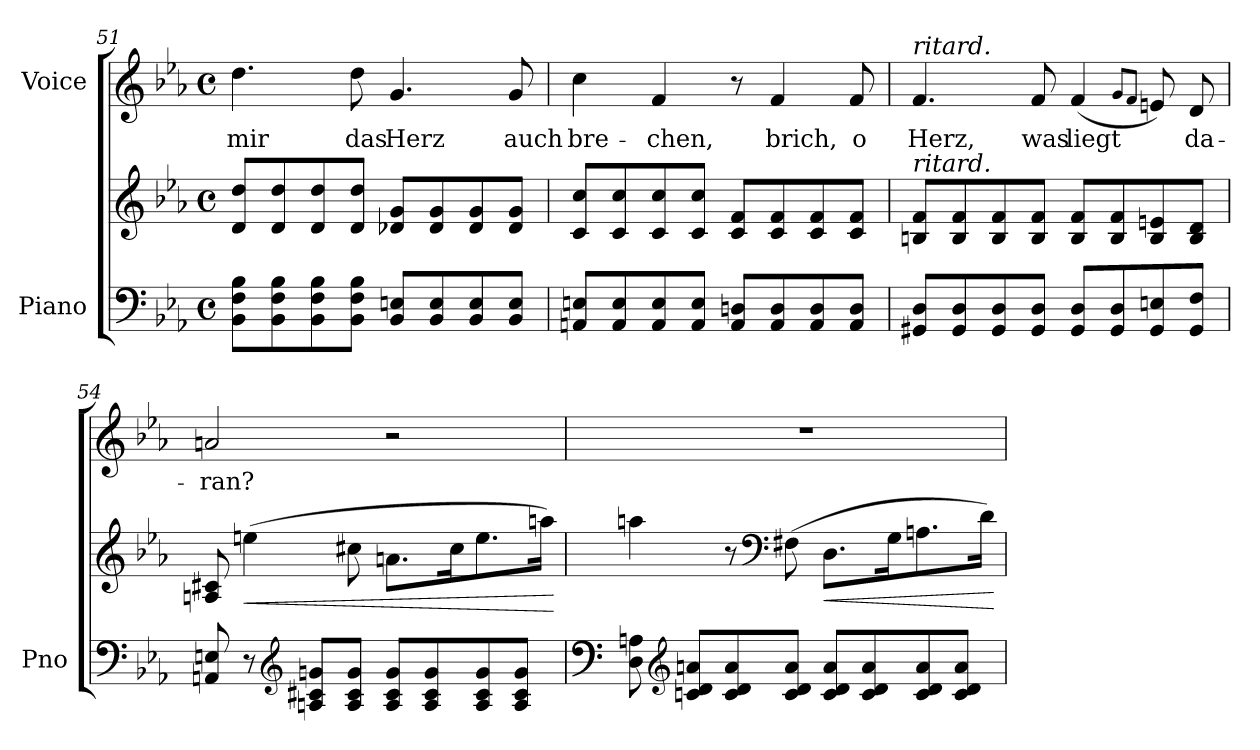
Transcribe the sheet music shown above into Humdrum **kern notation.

**kern	**kern	**dynam	**kern	**text
*part2	*part2	*part2	*part1	*part1
*staff3	*staff2	*staff2/3	*staff1	*staff1
*I"Piano	*	*	*I"Voice	*
*I'Pno	*	*	*	*
*clefF4	*clefG2	*	*clefG2	*
*k[b-e-a-]	*k[b-e-a-]	*	*k[b-e-a-]	*
*M4/4	*M4/4	*	*M4/4	*
*met(c)	*met(c)	*	*met(c)	*
=51	=51	=51	=51	=51
8BB-\ 8F\ 8B-\L	8d/ 8dd/L	.	4.dd\	mir
8BB-\ 8F\ 8B-\	8d/ 8dd/	.	.	.
8BB-\ 8F\ 8B-\	8d/ 8dd/	.	.	.
8BB-\ 8F\ 8B-\J	8d/ 8dd/J	.	8dd\	das
8BB-/ 8En/L	8d-X/ 8g/L	.	4.g/	Herz
8BB-/ 8E/	8d-/ 8g/	.	.	.
8BB-/ 8E/	8d-/ 8g/	.	.	.
8BB-/ 8E/J	8d-/ 8g/J	.	8g/	auch
=52	=52	=52	=52	=52
8AAn/ 8En/L	8c/ 8cc/L	.	4cc\	bre-
8AA/ 8E/	8c/ 8cc/	.	.	.
8AA/ 8E/	8c/ 8cc/	.	4f/	-chen,
8AA/ 8E/J	8c/ 8cc/J	.	.	.
8AA/ 8Dn/L	8c/ 8f/L	.	8r	.
8AA/ 8D/	8c/ 8f/	.	4f/	brich,
8AA/ 8D/	8c/ 8f/	.	.	.
8AA/ 8D/J	8c/ 8f/J	.	8f/	o
=53	=53	=53	=53	=53
!	!	!	!LO:TX:a:i:t=ritard.	!
!	!LO:TX:i:t=ritard.	!	!	!
8GG#X/ 8D/L	8Bn/ 8f/L	.	4.f/	Herz,
8GG#/ 8D/	8B/ 8f/	.	.	.
8GG#/ 8D/	8B/ 8f/	.	.	.
8GG#/ 8D/J	8B/ 8f/J	.	8f/	was
8GG#/ 8D/L	8B/ 8f/L	.	(4f/	liegt
8GG#/ 8D/	8B/ 8f/	.	.	.
.	.	.	8qg/L	.
.	.	.	8qf/J	.
8GG#/ 8En/	8B/ 8en/	.	8en/)	.
8GG#/ 8F/J	8B/ 8d/J	.	8d/	da-
=54	=54	=54	=54	=54
8AAn/ 8En/	8An/ 8c#X/	.	2an/	-ran?
!	!	!LO:HP:b	!	!
8r	(4een\	<	.	.
*clefG2	*	*	*	*
8An/ 8c#X/ 8gn/L	.	.	.	.
8A/ 8c#/ 8g/J	8cc#X\	.	.	.
8A/ 8c#/ 8g/L	8.an\L	.	2r	.
8A/ 8c#/ 8g/	.	.	.	.
.	16cc#\K	.	.	.
8A/ 8c#/ 8g/	8.ee\	.	.	.
8A/ 8c#/ 8g/J	.	.	.	.
.	16aan\Jk)	.	.	.
.	.	[	.	.
=55	=55	=55	=55	=55
*clefF4	*	*	*	*
8D\ 8An\	4aan\	.	1r	.
*clefG2	*	*	*	*
8cn/ 8d/ 8an/L	.	.	.	.
8c/ 8d/ 8a/	8r	.	.	.
*	*clefF4	*	*	*
8c/ 8d/ 8a/J	(8F#X\	.	.	.
!	!	!LO:HP:b	!	!
8c/ 8d/ 8a/L	8.D\L	<	.	.
8c/ 8d/ 8a/	.	.	.	.
.	16G\K	.	.	.
8c/ 8d/ 8a/	8.An\	.	.	.
8c/ 8d/ 8a/J	.	.	.	.
.	16d\Jk)	.	.	.
.	.	[	.	.
=	=	=	=	=
*-	*-	*-	*-	*-
